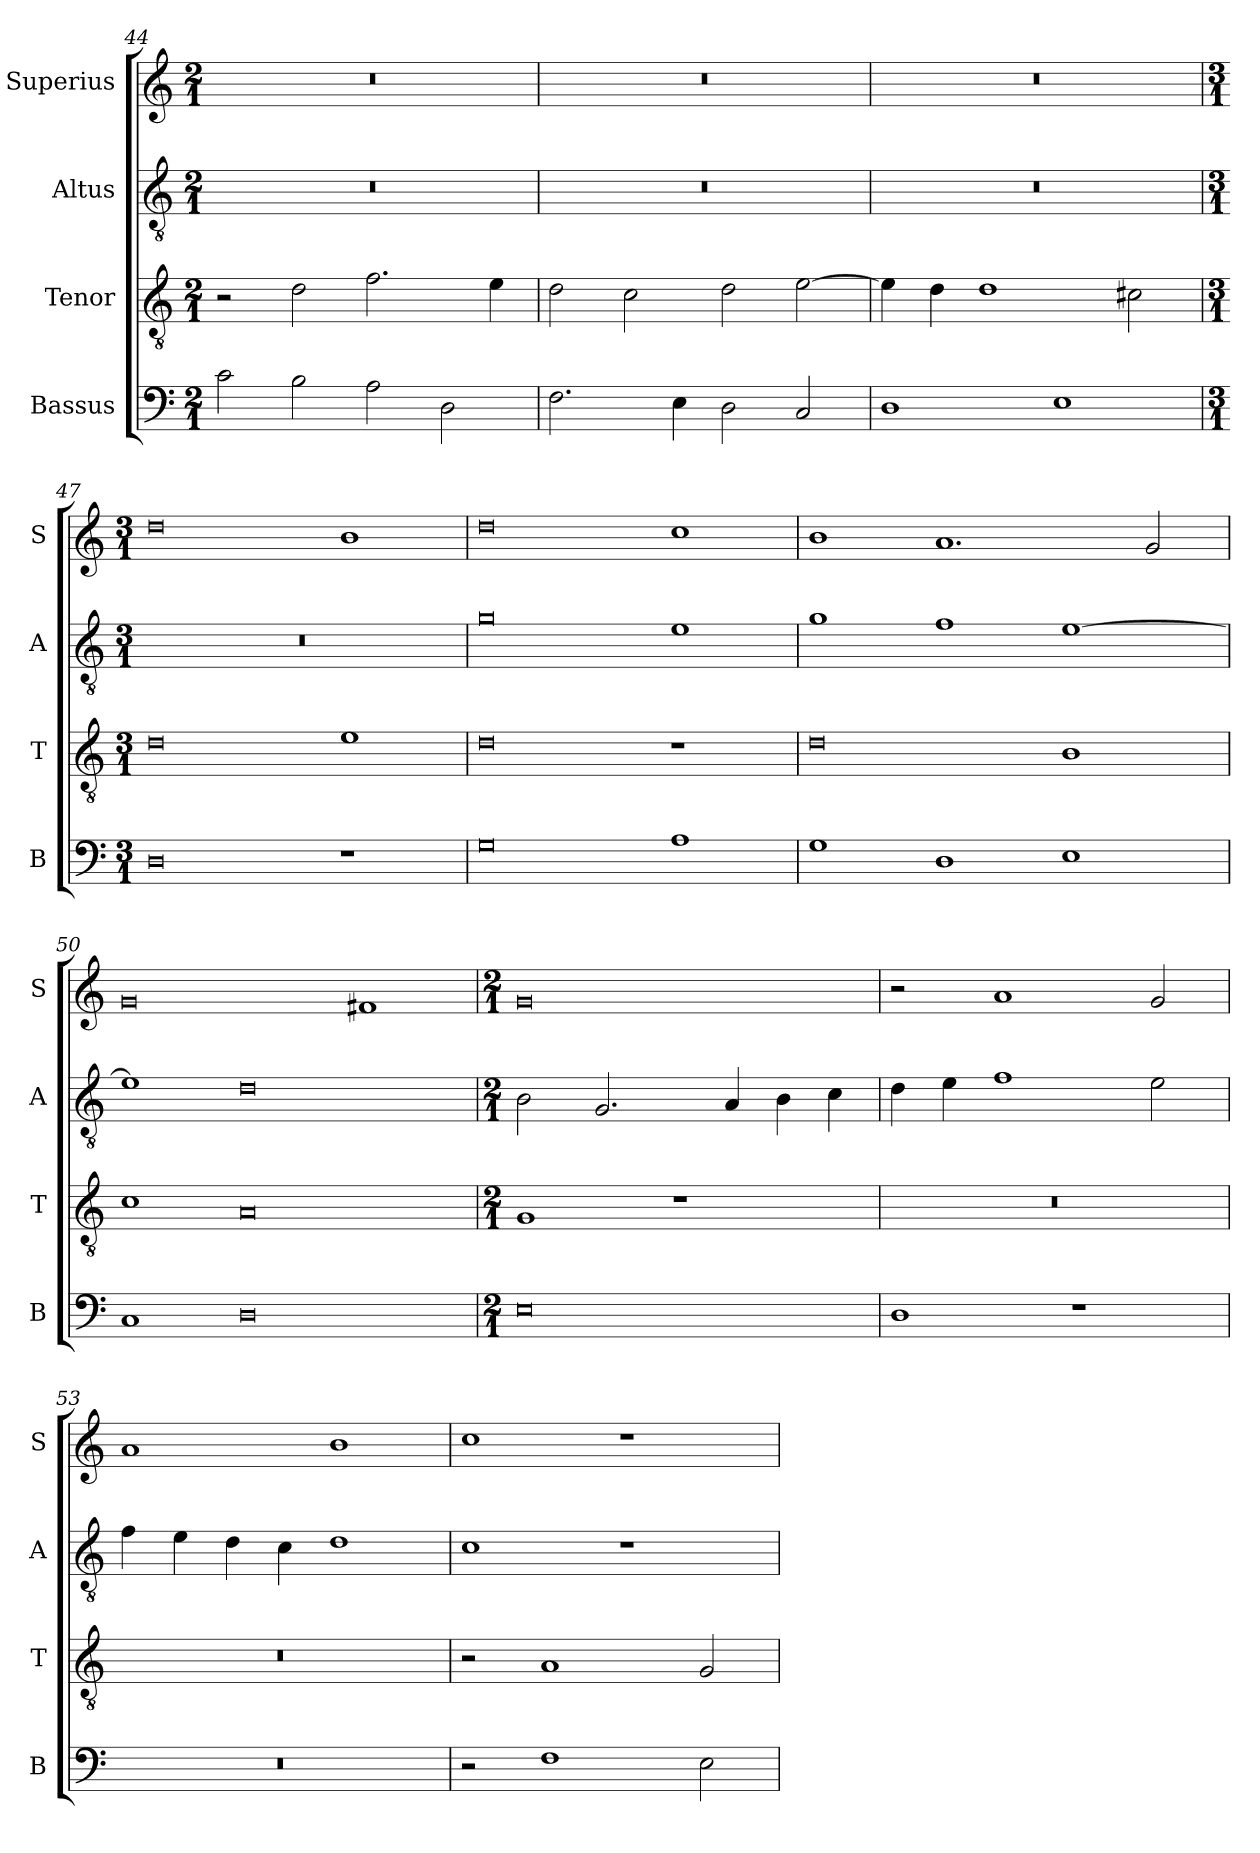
**kern	**kern	**kern	**kern
*part4	*part3	*part2	*part1
*staff4	*staff3	*staff2	*staff1
*I"Bassus	*I"Tenor	*I"Altus	*I"Superius
*I'B	*I'T	*I'A	*I'S
*clefF4	*clefGv2	*clefGv2	*clefG2
*k[]	*k[]	*k[]	*k[]
*C:	*C:	*C:	*C:
*M2/1	*M2/1	*M2/1	*M2/1
=44	=44	=44	=44
2c	2r	0r	0r
2B	2d	.	.
2A	2.f	.	.
2D	.	.	.
.	4e	.	.
=45	=45	=45	=45
2.F	2d	0r	0r
.	2c	.	.
4E	.	.	.
2D	2d	.	.
2C	[2e	.	.
=46	=46	=46	=46
1D	4e]	0r	0r
.	4d	.	.
.	1d	.	.
1E	.	.	.
.	2c#X	.	.
=47	=47	=47	=47
*M3/1	*M3/1	*M3/1	*M3/1
0D	0d	0.r	0dd
1r	1e	.	1b
=48	=48	=48	=48
0G	0d	0g	0dd
1A	1r	1e	1cc
=49	=49	=49	=49
1G	0d	1g	1b
1D	.	1f	1.a
1E	1B	[1e	.
.	.	.	2g
=50	=50	=50	=50
1C	1c	1e]	0g
0D	0A	0d	.
.	.	.	1f#X
=51	=51	=51	=51
*M2/1	*M2/1	*M2/1	*M2/1
0E	1G	2B	0g
.	.	2.G	.
.	1r	.	.
.	.	4A	.
.	.	4B	.
.	.	4c	.
=52	=52	=52	=52
1D	0r	4d	2r
.	.	4e	.
.	.	1f	1a
1r	.	.	.
.	.	2e	2g
=53	=53	=53	=53
0r	0r	4f	1a
.	.	4e	.
.	.	4d	.
.	.	4c	.
.	.	1d	1b
=54	=54	=54	=54
2r	2r	1c	1cc
1F	1A	.	.
.	.	1r	1r
2E	2G	.	.
=	=	=	=
*-	*-	*-	*-
